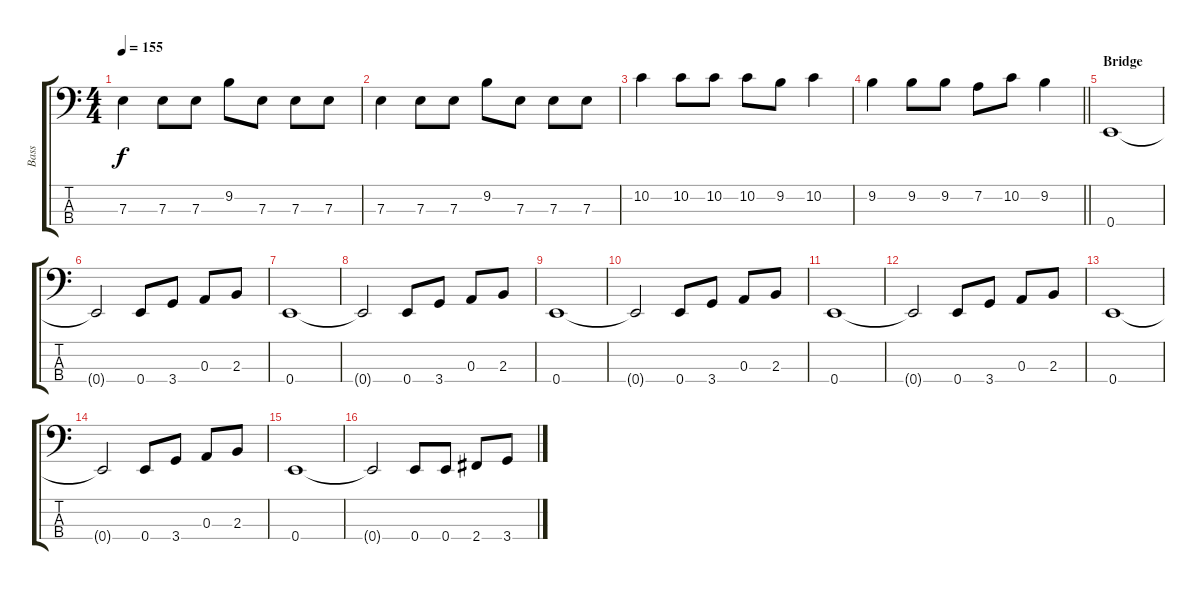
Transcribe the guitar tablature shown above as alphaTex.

\track ("Bass" "Bass") {instrument electricbasspick}
\staff {score tabs}
\tuning (G2 D2 A1 E1) {hide}
\ts (4 4)
\tempo 155
\clef f4
\ks c
7.3.4{dy f} 7.3.8 7.3.8 9.2.8 7.3.8 7.3.8 7.3.8 |
7.3.4 7.3.8 7.3.8 9.2.8 7.3.8 7.3.8 7.3.8 |
10.2.4 10.2.8 10.2.8 10.2.8 9.2.8 10.2.4 |
\barLineRight lightlight
9.2.4 9.2.8 9.2.8 7.2.8 10.2.8 9.2.4 |
\section ("" "Bridge")
0.4.1 |
0.4{t}.2 0.4.8 3.4.8 0.3.8 2.3.8 |
0.4.1 |
0.4{t}.2 0.4.8 3.4.8 0.3.8 2.3.8 |
0.4.1 |
0.4{t}.2 0.4.8 3.4.8 0.3.8 2.3.8 |
0.4.1 |
0.4{t}.2 0.4.8 3.4.8 0.3.8 2.3.8 |
0.4.1 |
0.4{t}.2 0.4.8 3.4.8 0.3.8 2.3.8 |
0.4.1 |
0.4{t}.2 0.4.8 0.4.8 2.4.8 3.4.8
